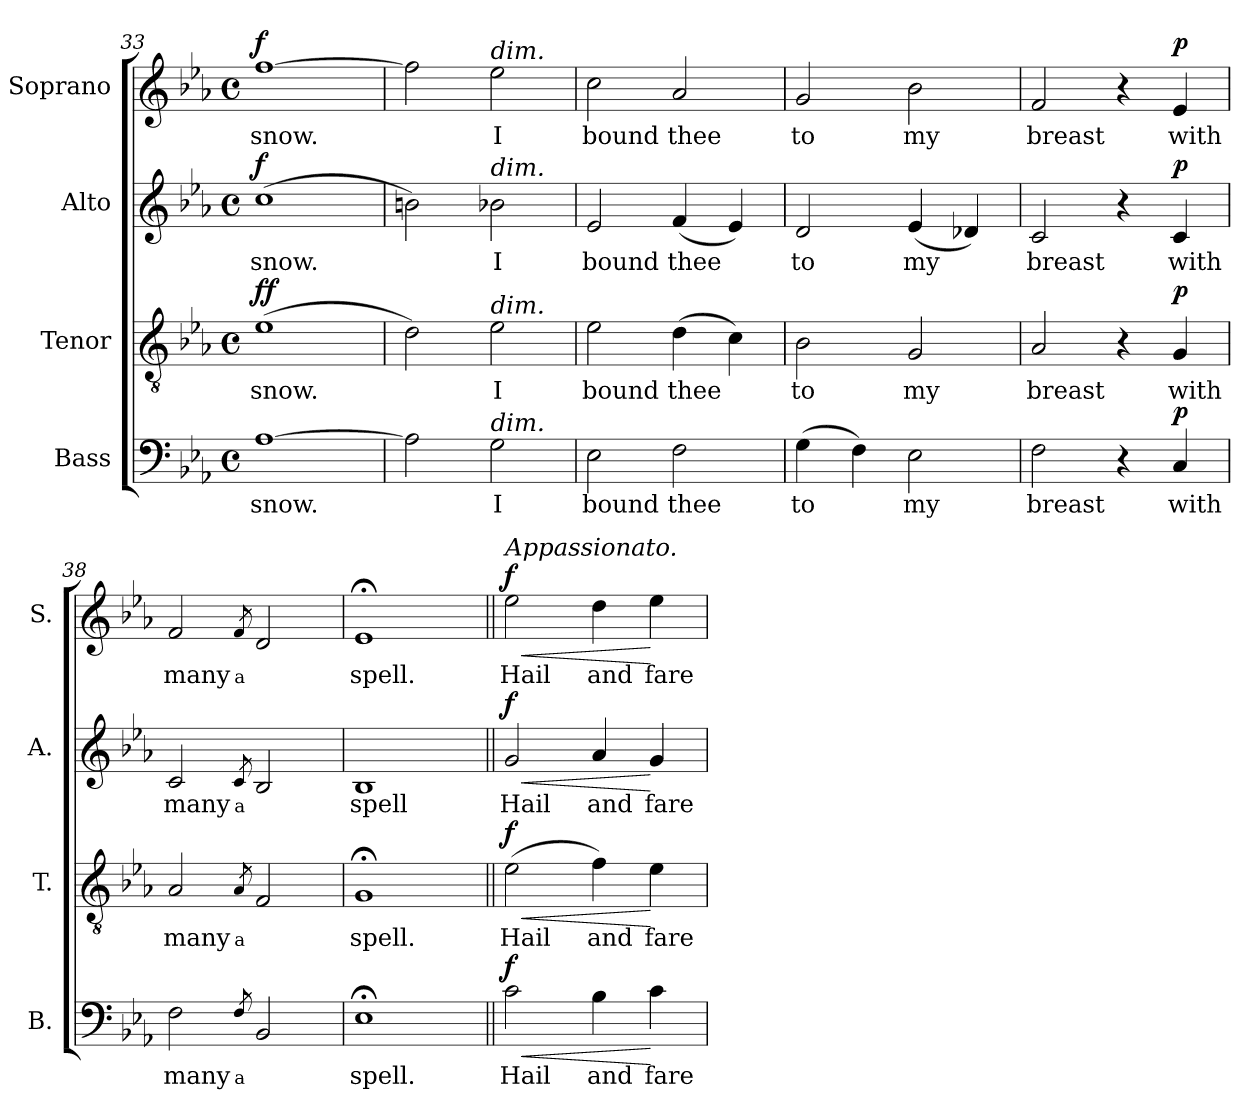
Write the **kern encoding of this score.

**kern	**text	**dynam	**kern	**text	**dynam	**kern	**text	**dynam	**kern	**text	**dynam
*part4	*part4	*part4	*part3	*part3	*part3	*part2	*part2	*part2	*part1	*part1	*part1
*staff4	*staff4	*staff4	*staff3	*staff3	*staff3	*staff2	*staff2	*staff2	*staff1	*staff1	*staff1
*I"Bass	*	*	*I"Tenor	*	*	*I"Alto	*	*	*I"Soprano	*	*
*I'B.	*	*	*I'T.	*	*	*I'A.	*	*	*I'S.	*	*
*clefF4	*	*	*clefGv2	*	*	*clefG2	*	*	*clefG2	*	*
*	*	*	*ITrd7c12	*	*	*	*	*	*	*	*
*k[b-e-a-]	*	*	*k[b-e-a-]	*	*	*k[b-e-a-]	*	*	*k[b-e-a-]	*	*
*E-:	*	*	*E-:	*	*	*E-:	*	*	*E-:	*	*
*M4/4	*	*	*M4/4	*	*	*M4/4	*	*	*M4/4	*	*
*met(c)	*	*	*met(c)	*	*	*met(c)	*	*	*met(c)	*	*
=33	=33	=33	=33	=33	=33	=33	=33	=33	=33	=33	=33
!	!LO:LY:b:color=#000000	!	!	!	!	!	!	!	!	!	!
!	!	!	!	!LO:LY:b:color=#000000	!	!	!	!	!	!	!
!	!	!	!	!	!	!	!LO:LY:b:color=#000000	!	!	!	!
!	!	!	!	!	!	!	!	!	!	!LO:LY:b:color=#000000	!
[1A-i	snow.	.	(1E-i	snow.	f f	(1cci	snow.	f	[1ffi	snow.	f
=34	=34	=34	=34	=34	=34	=34	=34	=34	=34	=34	=34
2A-i\]	.	.	2Di\)	.	.	2bni\)	.	.	2ffi\]	.	.
!	!LO:LY:b:color=#000000	!	!	!	!	!	!	!	!	!	!
!	!	!	!	!LO:LY:b:color=#000000	!	!	!	!	!	!	!
!	!	!	!	!	!	!	!LO:LY:b:color=#000000	!	!	!	!
!	!	!	!	!	!	!	!	!	!LO:TX:a:i:t=dim.	!	!
!	!	!	!	!	!	!LO:TX:a:i:t=dim.	!	!	!	!	!
!	!	!	!LO:TX:a:i:t=dim.	!	!	!	!	!	!	!	!
!LO:TX:a:i:t=dim.	!	!	!	!	!	!	!	!	!	!	!
!	!	!	!	!	!	!	!	!	!	!LO:LY:b:color=#000000	!
2Gi\	I	.	2E-i\	I	.	2b-Xi\	I	.	2ee-i\	I	.
=35	=35	=35	=35	=35	=35	=35	=35	=35	=35	=35	=35
!	!LO:LY:b:color=#000000	!	!	!	!	!	!	!	!	!	!
!	!	!	!	!LO:LY:b:color=#000000	!	!	!	!	!	!	!
!	!	!	!	!	!	!	!LO:LY:b:color=#000000	!	!	!	!
!	!	!	!	!	!	!	!	!	!	!LO:LY:b:color=#000000	!
2E-i\	bound	.	2E-i\	bound	.	2e-i/	bound	.	2cci\	bound	.
!	!LO:LY:b:color=#000000	!	!	!	!	!	!	!	!	!	!
!	!	!	!	!LO:LY:b:color=#000000	!	!	!	!	!	!	!
!	!	!	!	!	!	!	!LO:LY:b:color=#000000	!	!	!	!
!	!	!	!	!	!	!	!	!	!	!LO:LY:b:color=#000000	!
2Fi\	thee	.	(4Di\	thee	.	(4fi/	thee	.	2a-i/	thee	.
.	.	.	4Ci\)	.	.	4e-i/)	.	.	.	.	.
=36	=36	=36	=36	=36	=36	=36	=36	=36	=36	=36	=36
!	!LO:LY:b:color=#000000	!	!	!	!	!	!	!	!	!	!
!	!	!	!	!LO:LY:b:color=#000000	!	!	!	!	!	!	!
!	!	!	!	!	!	!	!LO:LY:b:color=#000000	!	!	!	!
!	!	!	!	!	!	!	!	!	!	!LO:LY:b:color=#000000	!
(4Gi\	to	.	2BB-i\	to	.	2di/	to	.	2gi/	to	.
4Fi\)	.	.	.	.	.	.	.	.	.	.	.
!	!LO:LY:b:color=#000000	!	!	!	!	!	!	!	!	!	!
!	!	!	!	!LO:LY:b:color=#000000	!	!	!	!	!	!	!
!	!	!	!	!	!	!	!LO:LY:b:color=#000000	!	!	!	!
!	!	!	!	!	!	!	!	!	!	!LO:LY:b:color=#000000	!
2E-i\	my	.	2GGi/	my	.	(4e-i/	my	.	2b-i\	my	.
.	.	.	.	.	.	4d-Xi/)	.	.	.	.	.
=37	=37	=37	=37	=37	=37	=37	=37	=37	=37	=37	=37
!	!LO:LY:b:color=#000000	!	!	!	!	!	!	!	!	!	!
!	!	!	!	!LO:LY:b:color=#000000	!	!	!	!	!	!	!
!	!	!	!	!	!	!	!LO:LY:b:color=#000000	!	!	!	!
!	!	!	!	!	!	!	!	!	!	!LO:LY:b:color=#000000	!
2Fi\	breast	.	2AA-i/	breast	.	2ci/	breast	.	2fi/	breast	.
4r	.	.	4r	.	.	4r	.	.	4r	.	.
!	!LO:LY:b:color=#000000	!	!	!	!	!	!	!	!	!	!
!	!	!	!	!LO:LY:b:color=#000000	!	!	!	!	!	!	!
!	!	!	!	!	!	!	!LO:LY:b:color=#000000	!	!	!	!
!	!	!	!	!	!	!	!	!	!	!LO:LY:b:color=#000000	!
4Ci/	with	p	4GGi/	with	p	4ci/	with	p	4e-i/	with	p
!!LO:LB:g=z
=38	=38	=38	=38	=38	=38	=38	=38	=38	=38	=38	=38
!	!LO:LY:b:color=#000000	!	!	!	!	!	!	!	!	!	!
!	!	!	!	!LO:LY:b:color=#000000	!	!	!	!	!	!	!
!	!	!	!	!	!	!	!LO:LY:b:color=#000000	!	!	!	!
!	!	!	!	!	!	!	!	!	!	!LO:LY:b:color=#000000	!
2Fi\	many	.	2AA-i/	many	.	2ci/	many	.	2fi/	many	.
!	!	!	!	!	!	!	!	!	!	!LO:LY:b:color=#000000	!
!	!	!	!	!	!	!	!LO:LY:b:color=#000000	!	!	!	!
!	!	!	!	!LO:LY:b:color=#000000	!	!	!	!	!	!	!
!	!LO:LY:b:color=#000000	!	!	!	!	!	!	!	!	!	!
8qFi/	a	.	8qAA-i/	a	.	8qci/	a	.	8qfi/	a	.
2BB-i/	.	.	2FFi/	.	.	2B-i/	.	.	2di/	.	.
=39	=39	=39	=39	=39	=39	=39	=39	=39	=39	=39	=39
!	!LO:LY:b:color=#000000	!	!	!	!	!	!	!	!	!	!
!	!	!	!	!LO:LY:b:color=#000000	!	!	!	!	!	!	!
!	!	!	!	!	!	!	!LO:LY:b:color=#000000	!	!	!	!
!	!	!	!	!	!	!	!	!	!	!LO:LY:b:color=#000000	!
1E-;i	spell.	.	1GG;i	spell.	.	1B-i	spell	.	1e-;i	spell.	.
=40||	=40||	=40||	=40||	=40||	=40||	=40||	=40||	=40||	=40||	=40||	=40||
!	!LO:LY:b:color=#000000	!LO:HP:b	!	!	!	!	!	!	!	!	!
!	!	!	!	!LO:LY:b:color=#000000	!LO:HP:b	!	!	!	!	!	!
!	!	!	!	!	!	!	!LO:LY:b:color=#000000	!LO:HP:b	!	!	!
!	!	!	!	!	!	!	!	!	!LO:TX:a:i:t=Appassionato.	!	!
!	!	!	!	!	!	!	!	!	!	!LO:LY:b:color=#000000	!LO:HP:b
2ci\	Hail	< f	(2E-i\	Hail	< f	2gi/	Hail	< f	2ee-i\	Hail	< f
!	!LO:LY:b:color=#000000	!	!	!	!	!	!	!	!	!	!
!	!	!	!	!LO:LY:b:color=#000000	!	!	!	!	!	!	!
!	!	!	!	!	!	!	!LO:LY:b:color=#000000	!	!	!	!
!	!	!	!	!	!	!	!	!	!	!LO:LY:b:color=#000000	!
4B-i\	and	.	4Fi\)	and	.	4a-i/	and	.	4ddi\	and	.
!	!LO:LY:b:color=#000000	!	!	!	!	!	!	!	!	!	!
!	!	!	!	!LO:LY:b:color=#000000	!	!	!	!	!	!	!
!	!	!	!	!	!	!	!LO:LY:b:color=#000000	!	!	!	!
!	!	!	!	!	!	!	!	!	!	!LO:LY:b:color=#000000	!
4ci\	fare-	[	4E-i\	fare-	[	4gi/	fare-	[	4ee-i\	fare-	[
=	=	=	=	=	=	=	=	=	=	=	=
*-	*-	*-	*-	*-	*-	*-	*-	*-	*-	*-	*-
